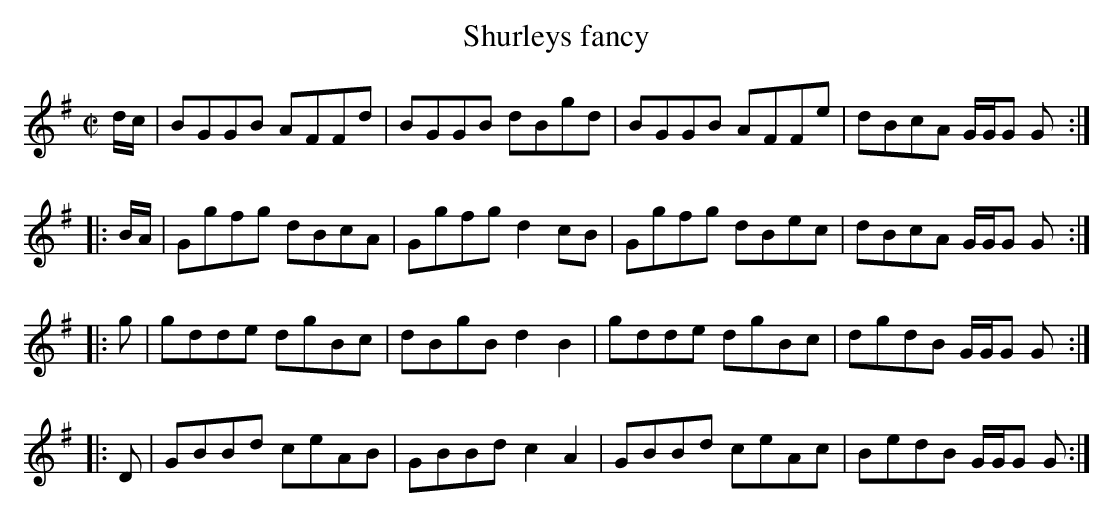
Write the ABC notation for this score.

X:1
T:Shurleys fancy
M:C|
K:G
d/c/|\
BGGB AFFd| BGGB dBgd| BGGB AFFe| dBcA G/G/G G::
B/A/|\
Ggfg dBcA| Ggfg d2cB| Ggfg dBec| dBcA G/G/G G::
g|\
gdde dgBc| dBgB d2B2| gdde dgBc| dgdB G/G/G G::
D|\
GBBd ceAB| GBBd c2A2| GBBd ceAc| BedB G/G/G G:|
